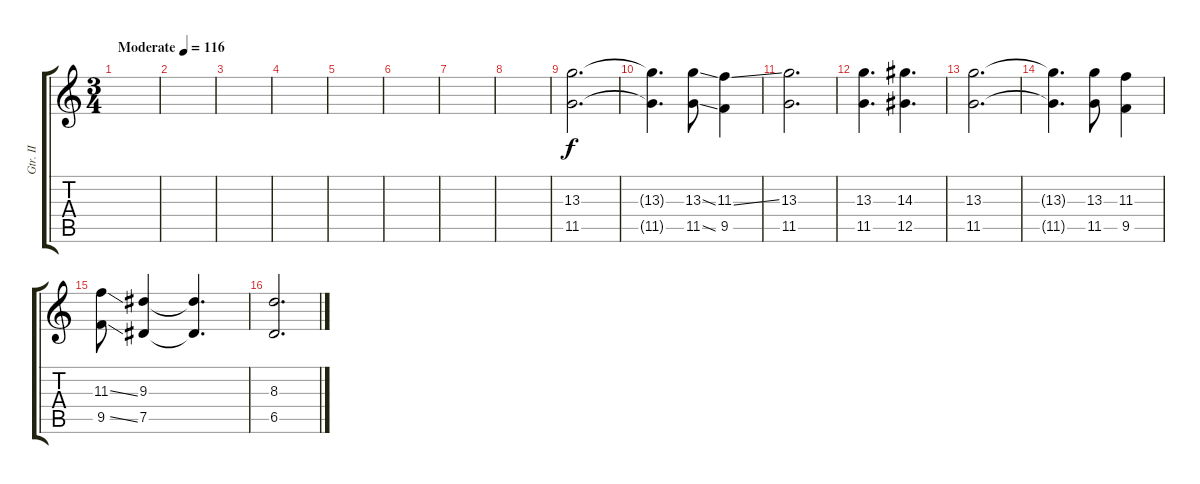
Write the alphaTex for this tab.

\track ("Gtr. II" "Gtr. II") {instrument electricguitarclean}
\staff {score tabs}
\tuning (Eb4 Bb3 Gb3 Db3 Ab2 Eb2) {hide}
\ts (3 4)
\tempo (116 "Moderate")
\clef g2
\ks c
|
|
|
|
|
|
|
|
(13.3 11.5).2{d} |
(13.3{t} 11.5{t}).4{d} (13.3{ss} 11.5{ss}).8 (11.3{ss} 9.5).4 |
(13.3 11.5).2{d} |
(13.3 11.5).4{d} (14.3 12.5).4{d} |
(13.3 11.5).2{d} |
(13.3{t} 11.5{t}).4{d} (13.3 11.5).8 (11.3 9.5).4 |
(11.3{ss} 9.5{ss}).8 (9.3 7.5).4 (9.3{t} 7.5{t}).4{d} |
(8.3 6.5).2{d}
